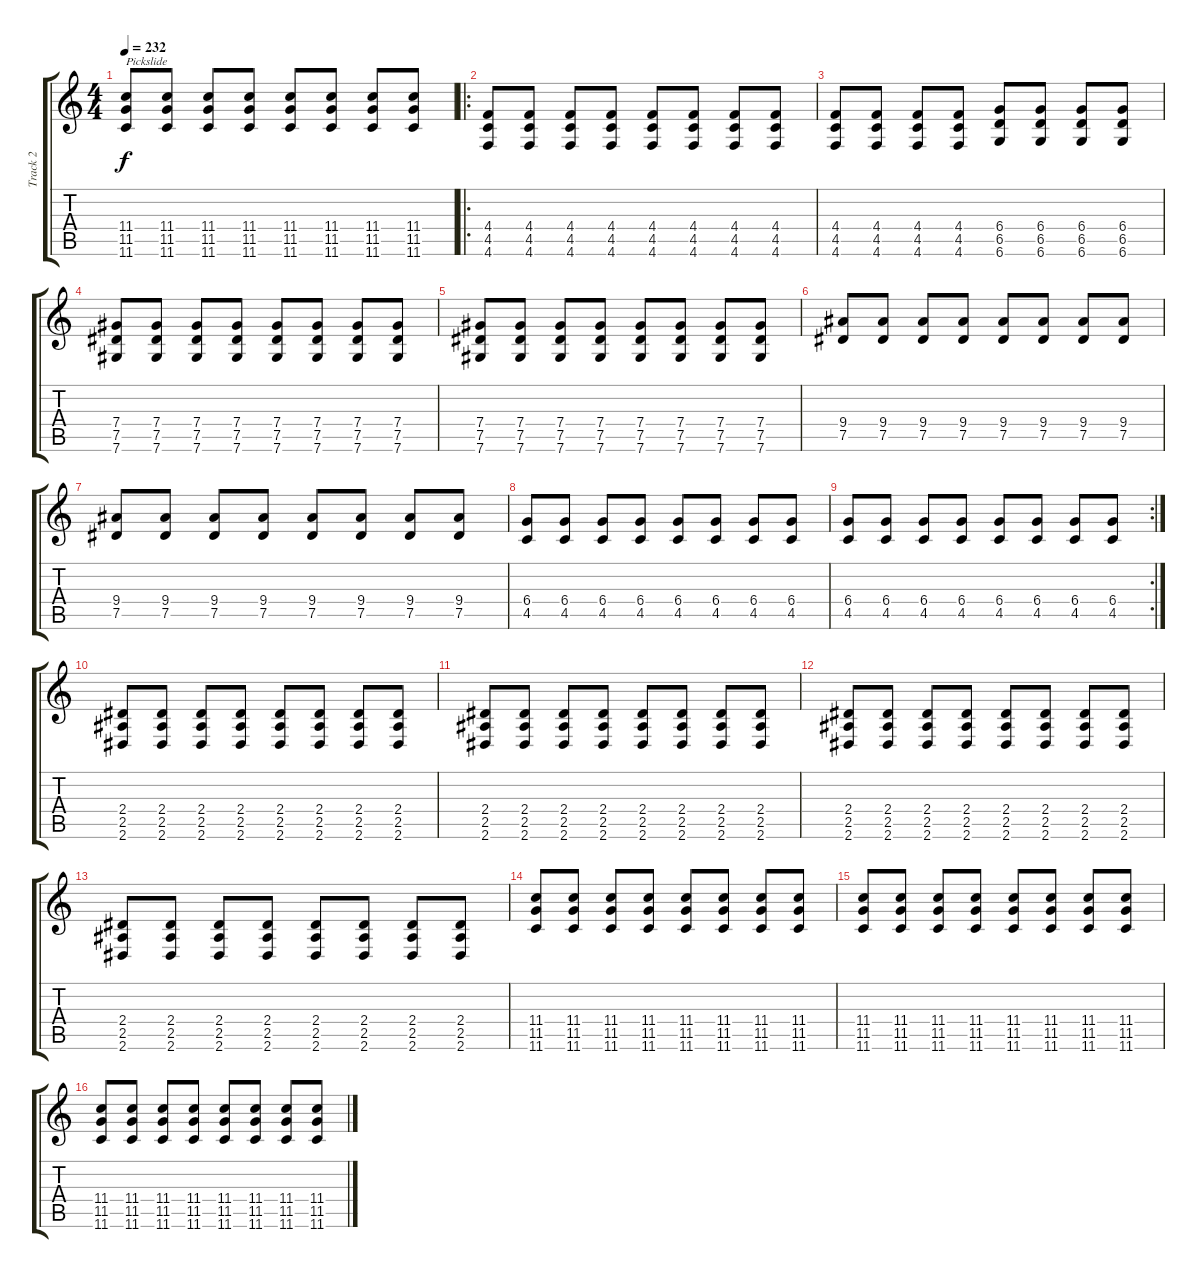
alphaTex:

\track ("Track 2" "Track 2") {instrument distortionguitar}
\staff {score tabs}
\tuning (Eb4 Bb3 Gb3 Db3 Ab2 Db2) {hide}
\ts (4 4)
\tempo 232
\clef g2
\ks c
(11.4 11.5 11.6).8{txt "Pickslide" dy f} (11.4 11.5 11.6).8 (11.4 11.5 11.6).8 (11.4 11.5 11.6).8 (11.4 11.5 11.6).8 (11.4 11.5 11.6).8 (11.4 11.5 11.6).8 (11.4 11.5 11.6).8 |
\ro
(4.4 4.5 4.6).8{instrument distortionguitar} (4.4 4.5 4.6).8 (4.4 4.5 4.6).8 (4.4 4.5 4.6).8 (4.4 4.5 4.6).8 (4.4 4.5 4.6).8 (4.4 4.5 4.6).8 (4.4 4.5 4.6).8 |
(4.4 4.5 4.6).8 (4.4 4.5 4.6).8 (4.4 4.5 4.6).8 (4.4 4.5 4.6).8 (6.4 6.5 6.6).8 (6.4 6.5 6.6).8 (6.4 6.5 6.6).8 (6.4 6.5 6.6).8 |
(7.4 7.5 7.6).8 (7.4 7.5 7.6).8 (7.4 7.5 7.6).8 (7.4 7.5 7.6).8 (7.4 7.5 7.6).8 (7.4 7.5 7.6).8 (7.4 7.5 7.6).8 (7.4 7.5 7.6).8 |
(7.4 7.5 7.6).8 (7.4 7.5 7.6).8 (7.4 7.5 7.6).8 (7.4 7.5 7.6).8 (7.4 7.5 7.6).8 (7.4 7.5 7.6).8 (7.4 7.5 7.6).8 (7.4 7.5 7.6).8 |
(9.4 7.5).8 (9.4 7.5).8 (9.4 7.5).8 (9.4 7.5).8 (9.4 7.5).8 (9.4 7.5).8 (9.4 7.5).8 (9.4 7.5).8 |
(9.4 7.5).8 (9.4 7.5).8 (9.4 7.5).8 (9.4 7.5).8 (9.4 7.5).8 (9.4 7.5).8 (9.4 7.5).8 (9.4 7.5).8 |
(6.4 4.5).8 (6.4 4.5).8 (6.4 4.5).8 (6.4 4.5).8 (6.4 4.5).8 (6.4 4.5).8 (6.4 4.5).8 (6.4 4.5).8 |
\rc 2
(6.4 4.5).8 (6.4 4.5).8 (6.4 4.5).8 (6.4 4.5).8 (6.4 4.5).8 (6.4 4.5).8 (6.4 4.5).8 (6.4 4.5).8 |
(2.4 2.5 2.6).8 (2.4 2.5 2.6).8 (2.4 2.5 2.6).8 (2.4 2.5 2.6).8 (2.4 2.5 2.6).8 (2.4 2.5 2.6).8 (2.4 2.5 2.6).8 (2.4 2.5 2.6).8 |
(2.4 2.5 2.6).8 (2.4 2.5 2.6).8 (2.4 2.5 2.6).8 (2.4 2.5 2.6).8 (2.4 2.5 2.6).8 (2.4 2.5 2.6).8 (2.4 2.5 2.6).8 (2.4 2.5 2.6).8 |
(2.4 2.5 2.6).8 (2.4 2.5 2.6).8 (2.4 2.5 2.6).8 (2.4 2.5 2.6).8 (2.4 2.5 2.6).8 (2.4 2.5 2.6).8 (2.4 2.5 2.6).8 (2.4 2.5 2.6).8 |
(2.4 2.5 2.6).8 (2.4 2.5 2.6).8 (2.4 2.5 2.6).8 (2.4 2.5 2.6).8 (2.4 2.5 2.6).8 (2.4 2.5 2.6).8 (2.4 2.5 2.6).8 (2.4 2.5 2.6).8 |
(11.4 11.5 11.6).8 (11.4 11.5 11.6).8 (11.4 11.5 11.6).8 (11.4 11.5 11.6).8 (11.4 11.5 11.6).8 (11.4 11.5 11.6).8 (11.4 11.5 11.6).8 (11.4 11.5 11.6).8 |
(11.4 11.5 11.6).8 (11.4 11.5 11.6).8 (11.4 11.5 11.6).8 (11.4 11.5 11.6).8 (11.4 11.5 11.6).8 (11.4 11.5 11.6).8 (11.4 11.5 11.6).8 (11.4 11.5 11.6).8 |
(11.4 11.5 11.6).8 (11.4 11.5 11.6).8 (11.4 11.5 11.6).8 (11.4 11.5 11.6).8 (11.4 11.5 11.6).8 (11.4 11.5 11.6).8 (11.4 11.5 11.6).8 (11.4 11.5 11.6).8
